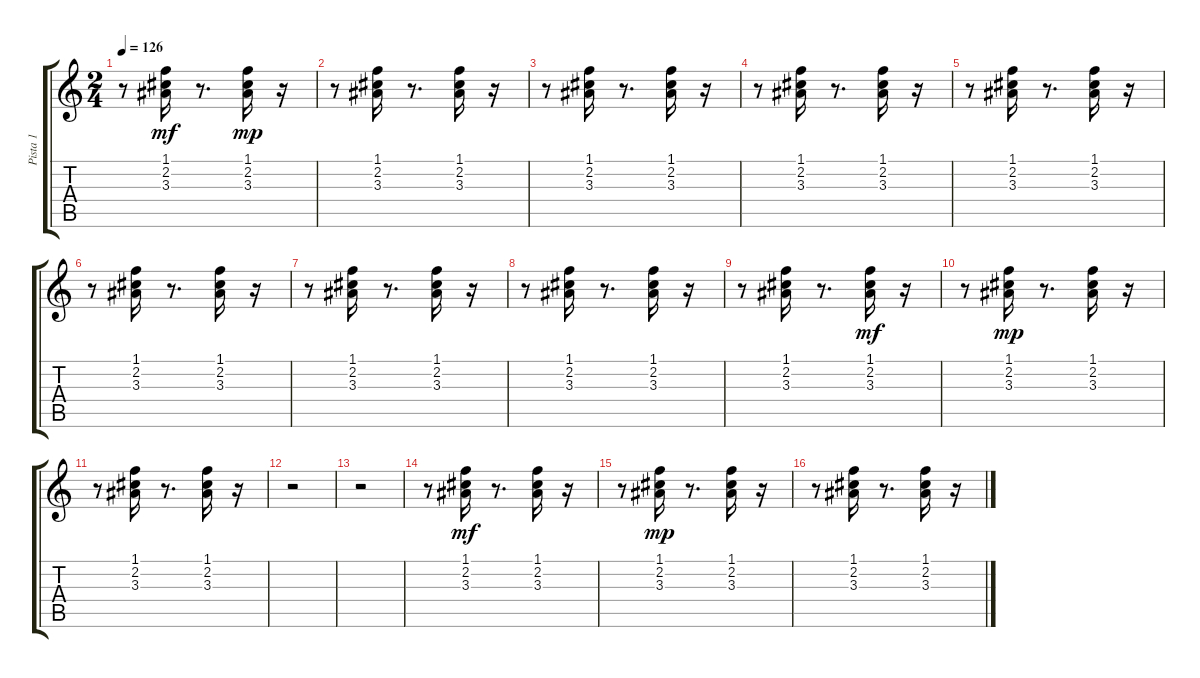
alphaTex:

\track ("Pista 1" "Pista 1") {instrument acousticguitarnylon}
\staff {score tabs}
\tuning (E4 B3 G3 D3 A2 E2) {hide}
\ts (2 4)
\tempo 126
\clef g2
\ks c
r.8{dy mp} (1.1 2.2 3.3).16{dy mf} r.8{d} (1.1 2.2 3.3).16{dy mp} r.16 |
r.8 (1.1 2.2 3.3).16 r.8{d} (1.1 2.2 3.3).16 r.16 |
r.8 (1.1 2.2 3.3).16 r.8{d} (1.1 2.2 3.3).16 r.16 |
r.8 (1.1 2.2 3.3).16 r.8{d} (1.1 2.2 3.3).16 r.16 |
r.8 (1.1 2.2 3.3).16 r.8{d} (1.1 2.2 3.3).16 r.16 |
r.8 (1.1 2.2 3.3).16 r.8{d} (1.1 2.2 3.3).16 r.16 |
r.8 (1.1 2.2 3.3).16 r.8{d} (1.1 2.2 3.3).16 r.16 |
r.8 (1.1 2.2 3.3).16 r.8{d} (1.1 2.2 3.3).16 r.16 |
r.8 (1.1 2.2 3.3).16 r.8{d} (1.1 2.2 3.3).16{dy mf} r.16 |
r.8 (1.1 2.2 3.3).16{dy mp} r.8{d} (1.1 2.2 3.3).16 r.16 |
r.8 (1.1 2.2 3.3).16 r.8{d} (1.1 2.2 3.3).16 r.16 |
r.2 |
r.2 |
r.8 (1.1 2.2 3.3).16{dy mf} r.8{d} (1.1 2.2 3.3).16 r.16 |
r.8 (1.1 2.2 3.3).16{dy mp} r.8{d} (1.1 2.2 3.3).16 r.16 |
r.8 (1.1 2.2 3.3).16 r.8{d} (1.1 2.2 3.3).16 r.16
